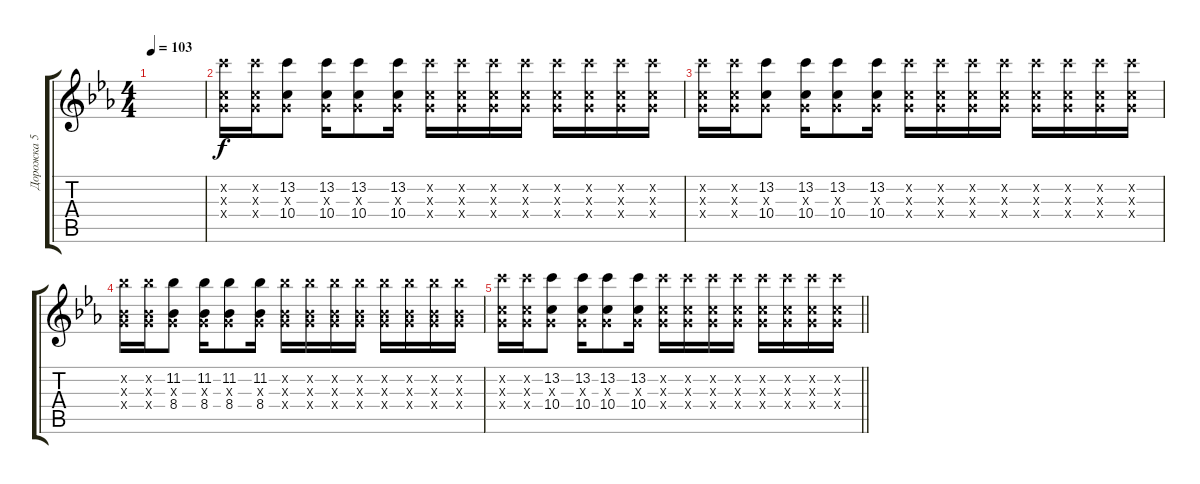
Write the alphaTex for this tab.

\track ("Дорожка 5" "Дорожка 5") {instrument electricguitarmuted}
\staff {score tabs}
\tuning (E4 B3 G3 D3 A2 E2) {hide}
\ts (4 4)
\tempo 103
\clef g2
\ks cminor
|
(13.2{x} 0.3{x} 10.4{x}).16 (13.2{x} 0.3{x} 10.4{x}).16 (13.2 0.3{x} 10.4).8 (13.2 0.3{x} 10.4).16 (13.2 0.3{x} 10.4).8 (13.2 0.3{x} 10.4).16 (13.2{x} 0.3{x} 10.4{x}).16 (13.2{x} 0.3{x} 10.4{x}).16 (13.2{x} 0.3{x} 10.4{x}).16 (13.2{x} 0.3{x} 10.4{x}).16 (13.2{x} 0.3{x} 10.4{x}).16 (13.2{x} 0.3{x} 10.4{x}).16 (13.2{x} 0.3{x} 10.4{x}).16 (13.2{x} 0.3{x} 10.4{x}).16 |
(13.2{x} 0.3{x} 10.4{x}).16 (13.2{x} 0.3{x} 10.4{x}).16 (13.2 0.3{x} 10.4).8 (13.2 0.3{x} 10.4).16 (13.2 0.3{x} 10.4).8 (13.2 0.3{x} 10.4).16 (13.2{x} 0.3{x} 10.4{x}).16 (13.2{x} 0.3{x} 10.4{x}).16 (13.2{x} 0.3{x} 10.4{x}).16 (13.2{x} 0.3{x} 10.4{x}).16 (13.2{x} 0.3{x} 10.4{x}).16 (13.2{x} 0.3{x} 10.4{x}).16 (13.2{x} 0.3{x} 10.4{x}).16 (13.2{x} 0.3{x} 10.4{x}).16 |
(11.2{x} 0.3{x} 8.4{x}).16 (11.2{x} 0.3{x} 8.4{x}).16 (11.2 0.3{x} 8.4).8 (11.2 0.3{x} 8.4).16 (11.2 0.3{x} 8.4).8 (11.2 0.3{x} 8.4).16 (11.2{x} 0.3{x} 8.4{x}).16 (11.2{x} 0.3{x} 8.4{x}).16 (11.2{x} 0.3{x} 8.4{x}).16 (11.2{x} 0.3{x} 8.4{x}).16 (11.2{x} 0.3{x} 8.4{x}).16 (11.2{x} 0.3{x} 8.4{x}).16 (11.2{x} 0.3{x} 8.4{x}).16 (11.2{x} 0.3{x} 8.4{x}).16 |
\barLineRight lightlight
(13.2{x} 0.3{x} 10.4{x}).16 (13.2{x} 0.3{x} 10.4{x}).16 (13.2 0.3{x} 10.4).8 (13.2 0.3{x} 10.4).16 (13.2 0.3{x} 10.4).8 (13.2 0.3{x} 10.4).16 (13.2{x} 0.3{x} 10.4{x}).16 (13.2{x} 0.3{x} 10.4{x}).16 (13.2{x} 0.3{x} 10.4{x}).16 (13.2{x} 0.3{x} 10.4{x}).16 (13.2{x} 0.3{x} 10.4{x}).16 (13.2{x} 0.3{x} 10.4{x}).16 (13.2{x} 0.3{x} 10.4{x}).16 (13.2{x} 0.3{x} 10.4{x}).16
